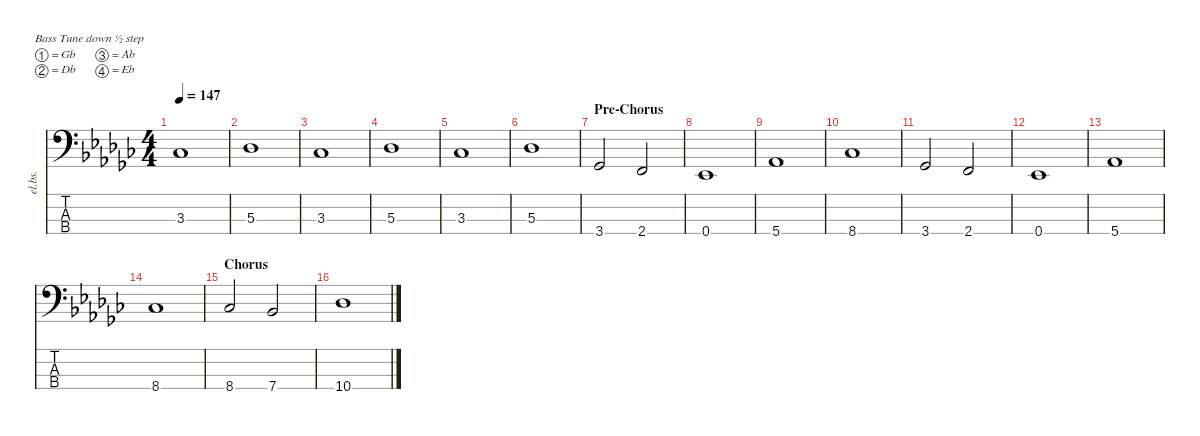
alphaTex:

\defaultSystemsLayout 4
\hideDynamics
\bracketExtendMode nobrackets
\otherSystemsTrackNameOrientation horizontal
\track ("Bass" "el.bs.") {instrument electricbassfinger}
\staff {score tabs}
\tuning (Gb2 Db2 Ab1 Eb1)
\ts (4 4)
\tempo 147
\clef f4
\ks ebminor
3.3{acc b}.1{dy f beam Up} |
5.3{acc b}.1{beam Down} |
3.3{acc b}.1{beam Up} |
5.3{acc b}.1{beam Down} |
3.3{acc b}.1{beam Up} |
5.3{acc b}.1{beam Down} |
\section ("" "Pre-Chorus")
3.4{acc b}.2{beam Up} 2.4{acc forcenatural}.2{beam Up} |
0.4{acc b}.1{beam Up} |
5.4{acc b}.1{beam Up} |
8.4{acc b}.1{beam Up} |
3.4{acc b}.2{beam Up} 2.4{acc forcenatural}.2{beam Up} |
0.4{acc b}.1{beam Up} |
5.4{acc b}.1{beam Up} |
8.4{acc b}.1{beam Up} |
\section ("" "Chorus")
8.4{acc b}.2{beam Up} 7.4{acc b}.2{beam Up} |
10.4{acc b}.1{beam Down}
